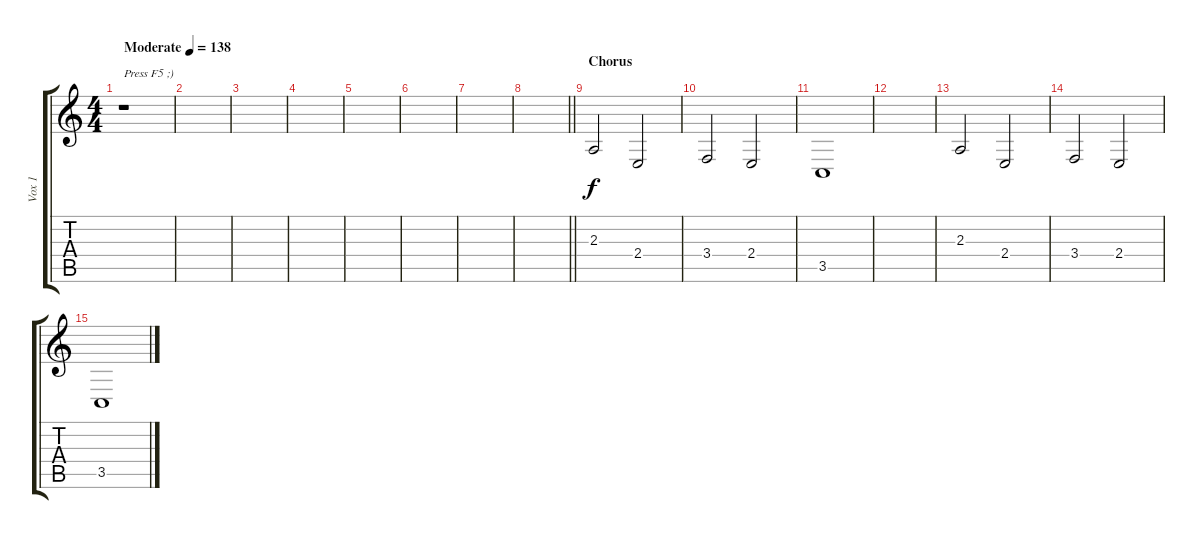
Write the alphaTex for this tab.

\track ("Vox 1" "Vox 1") {instrument choiraahs}
\staff {score tabs}
\tuning (E4 B3 G3 D3 A2 E2) {hide}
\ts (4 4)
\tempo (138 "Moderate")
\clef g2
\ks c
r.1{txt "Press F5 ;)" dy f instrument choiraahs} |
|
|
|
|
|
|
\barLineRight lightlight
|
\section ("" "Chorus")
2.3.2 2.4.2 |
3.4.2 2.4.2 |
3.5.1 |
|
2.3.2 2.4.2 |
3.4.2 2.4.2 |
3.5.1
